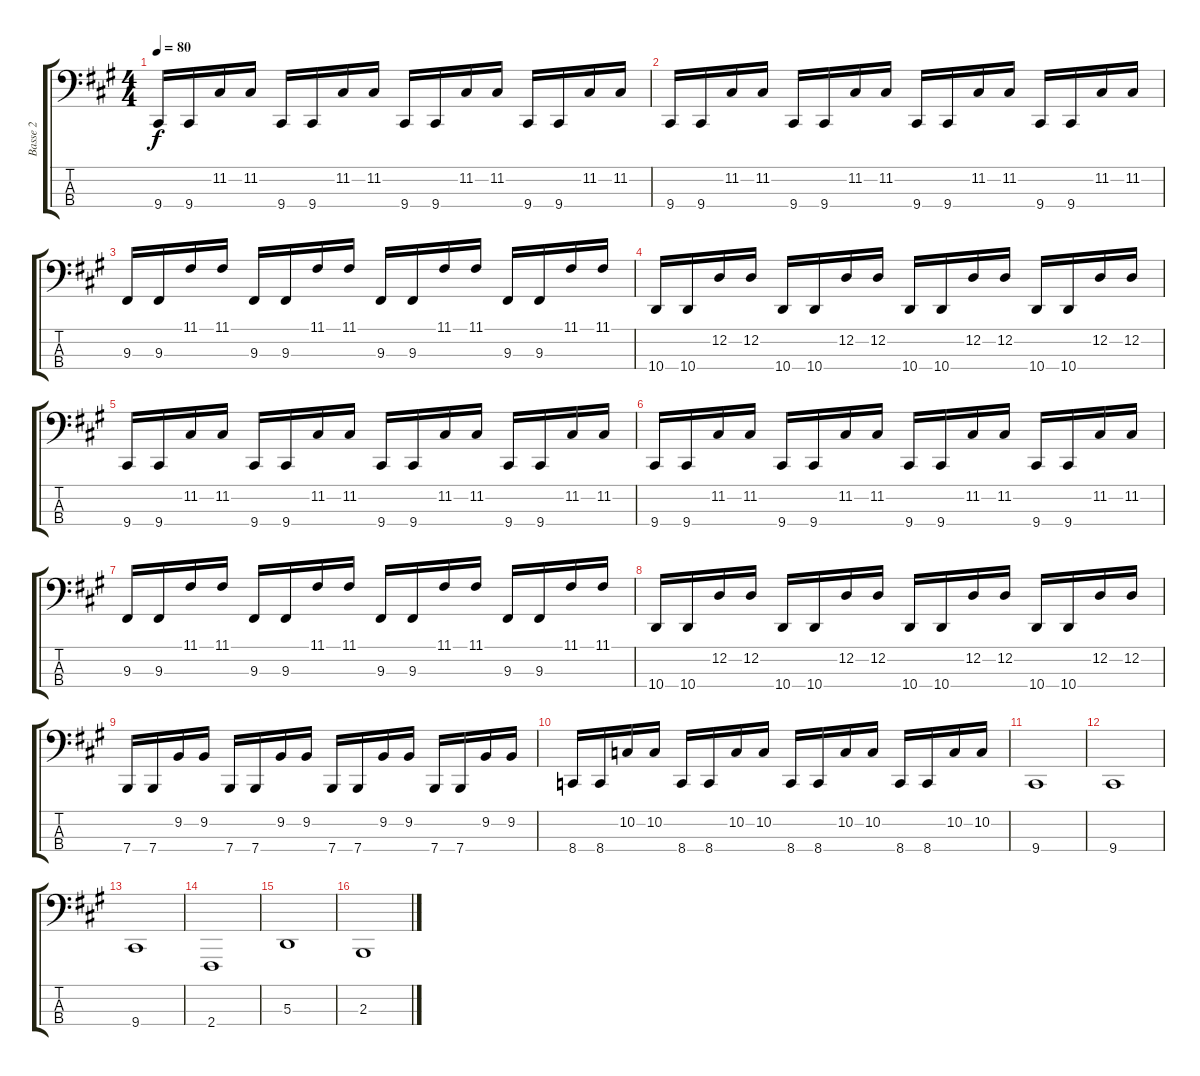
\track ("Basse 2" "Basse 2") {instrument lead2sawtooth}
\staff {score tabs}
\tuning (G2 D2 A1 E1) {hide}
\ts (4 4)
\tempo 80
\clef f4
\ks a
9.4.16{dy f} 9.4.16 11.2.16 11.2.16 9.4.16 9.4.16 11.2.16 11.2.16 9.4.16 9.4.16 11.2.16 11.2.16 9.4.16 9.4.16 11.2.16 11.2.16 |
9.4.16 9.4.16 11.2.16 11.2.16 9.4.16 9.4.16 11.2.16 11.2.16 9.4.16 9.4.16 11.2.16 11.2.16 9.4.16 9.4.16 11.2.16 11.2.16 |
9.3.16 9.3.16 11.1.16 11.1.16 9.3.16 9.3.16 11.1.16 11.1.16 9.3.16 9.3.16 11.1.16 11.1.16 9.3.16 9.3.16 11.1.16 11.1.16 |
10.4.16 10.4.16 12.2.16 12.2.16 10.4.16 10.4.16 12.2.16 12.2.16 10.4.16 10.4.16 12.2.16 12.2.16 10.4.16 10.4.16 12.2.16 12.2.16 |
9.4.16 9.4.16 11.2.16 11.2.16 9.4.16 9.4.16 11.2.16 11.2.16 9.4.16 9.4.16 11.2.16 11.2.16 9.4.16 9.4.16 11.2.16 11.2.16 |
9.4.16 9.4.16 11.2.16 11.2.16 9.4.16 9.4.16 11.2.16 11.2.16 9.4.16 9.4.16 11.2.16 11.2.16 9.4.16 9.4.16 11.2.16 11.2.16 |
9.3.16 9.3.16 11.1.16 11.1.16 9.3.16 9.3.16 11.1.16 11.1.16 9.3.16 9.3.16 11.1.16 11.1.16 9.3.16 9.3.16 11.1.16 11.1.16 |
10.4.16 10.4.16 12.2.16 12.2.16 10.4.16 10.4.16 12.2.16 12.2.16 10.4.16 10.4.16 12.2.16 12.2.16 10.4.16 10.4.16 12.2.16 12.2.16 |
7.4.16 7.4.16 9.2.16 9.2.16 7.4.16 7.4.16 9.2.16 9.2.16 7.4.16 7.4.16 9.2.16 9.2.16 7.4.16 7.4.16 9.2.16 9.2.16 |
8.4.16 8.4.16 10.2.16 10.2.16 8.4.16 8.4.16 10.2.16 10.2.16 8.4.16 8.4.16 10.2.16 10.2.16 8.4.16 8.4.16 10.2.16 10.2.16 |
9.4.1 |
9.4.1 |
9.4.1 |
2.4.1 |
5.3.1 |
2.3.1
